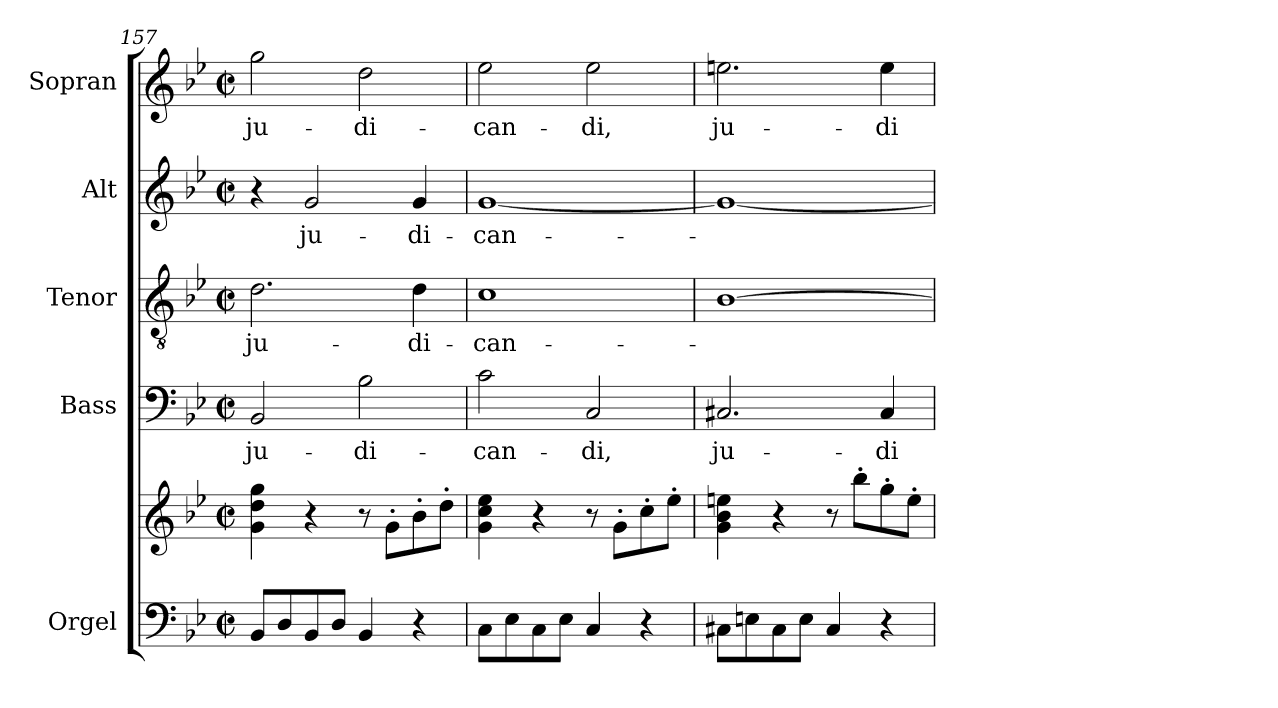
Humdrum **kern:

**kern	**kern	**kern	**text	**kern	**text	**kern	**text	**kern	**text
*part5	*part5	*part4	*part4	*part3	*part3	*part2	*part2	*part1	*part1
*staff6	*staff5	*staff4	*staff4	*staff3	*staff3	*staff2	*staff2	*staff1	*staff1
*I"Orgel	*	*I"Bass	*	*I"Tenor	*	*I"Alt	*	*I"Sopran	*
*I'Org.	*	*I'B.	*	*I'T.	*	*I'A.	*	*I'S.	*
*clefF4	*clefG2	*clefF4	*	*clefGv2	*	*clefG2	*	*clefG2	*
*k[b-e-]	*k[b-e-]	*k[b-e-]	*	*k[b-e-]	*	*k[b-e-]	*	*k[b-e-]	*
*B-:	*B-:	*B-:	*	*B-:	*	*B-:	*	*B-:	*
*M2/2	*M2/2	*M2/2	*	*M2/2	*	*M2/2	*	*M2/2	*
*met(c|)	*met(c|)	*met(c|)	*	*met(c|)	*	*met(c|)	*	*met(c|)	*
=157	=157	=157	=157	=157	=157	=157	=157	=157	=157
!	!	!	!LO:LY:b	!	!LO:LY:b	!	!	!	!LO:LY:b
8BB-/L	4g\ 4dd\ 4gg\	2BB-/	ju-	2.d\	ju-	4r	.	2gg\	ju-
8D/	.	.	.	.	.	.	.	.	.
!	!	!	!	!	!	!	!LO:LY:b	!	!
8BB-/	4r	.	.	.	.	2g/	ju-	.	.
8D/J	.	.	.	.	.	.	.	.	.
!	!	!	!LO:LY:b	!	!	!	!	!	!LO:LY:b
4BB-/	8r	2B-\	-di-	.	.	.	.	2dd\	-di-
.	8g'>\L	.	.	.	.	.	.	.	.
!	!	!	!	!	!LO:LY:b	!	!LO:LY:b	!	!
4r	8b-'>\	.	.	4d\	-di-	4g/	-di-	.	.
.	8dd'>\J	.	.	.	.	.	.	.	.
!!LO:PB:g=z
=158	=158	=158	=158	=158	=158	=158	=158	=158	=158
!	!	!	!LO:LY:b	!	!LO:LY:b	!	!LO:LY:b	!	!LO:LY:b
8C\L	4g\ 4cc\ 4ee-\	2c\	-can-	1c	-can-	[1g	-can-	2ee-\	-can-
8E-\	.	.	.	.	.	.	.	.	.
8C\	4r	.	.	.	.	.	.	.	.
8E-\J	.	.	.	.	.	.	.	.	.
!	!	!	!LO:LY:b	!	!	!	!	!	!LO:LY:b
4C/	8r	2C/	-di,	.	.	.	.	2ee-\	-di,
.	8g'>\L	.	.	.	.	.	.	.	.
4r	8cc'>\	.	.	.	.	.	.	.	.
.	8ee-'>\J	.	.	.	.	.	.	.	.
=159	=159	=159	=159	=159	=159	=159	=159	=159	=159
!	!	!	!LO:LY:b	!	!	!	!	!	!LO:LY:b
8C#X\L	4g\ 4b-\ 4een\	2.C#X/	ju-	[1B-	.	1g_	.	2.een\	ju-
8En\	.	.	.	.	.	.	.	.	.
8C#\	4r	.	.	.	.	.	.	.	.
8E\J	.	.	.	.	.	.	.	.	.
4C#/	8r	.	.	.	.	.	.	.	.
.	8bb-'>\L	.	.	.	.	.	.	.	.
!	!	!	!LO:LY:b	!	!	!	!	!	!LO:LY:b
4r	8gg'>\	4C#/	-di-	.	.	.	.	4ee\	-di-
.	8ee'>\J	.	.	.	.	.	.	.	.
=	=	=	=	=	=	=	=	=	=
*-	*-	*-	*-	*-	*-	*-	*-	*-	*-
